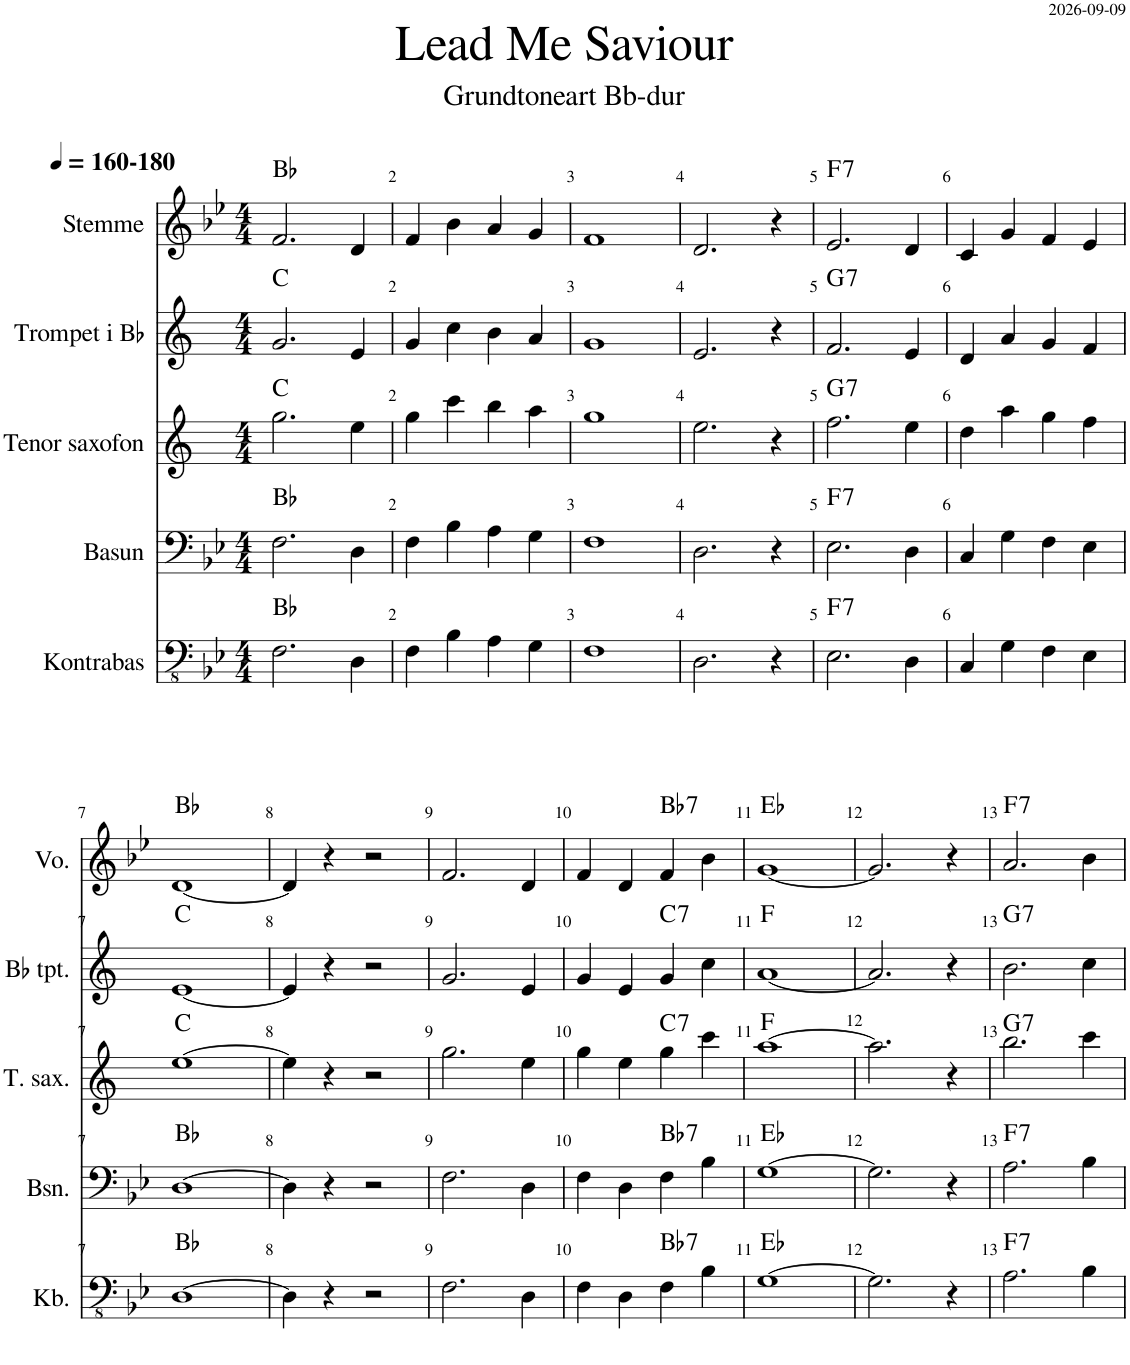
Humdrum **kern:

**kern	**harte	**kern	**harte	**kern	**harte	**kern	**harte	**kern	**harte
*part5	*part5	*part4	*part4	*part3	*part3	*part2	*part2	*part1	*part1
*staff5	*	*staff4	*	*staff3	*	*staff2	*	*staff1	*
*I"Kontrabas	*	*I"Basun	*	*I"Tenor saxofon	*	*I"Trompet i Bb	*	*I"Stemme	*
*I'Kb.	*	*I'Bsn.	*	*I'T. sax.	*	*	*	*	*
*clefFv4	*	*clefF4	*	*clefG2	*	*clefG2	*	*clefG2	*
*Trd7c12	*	*	*	*Trd8c14	*	*Trd1c2	*	*	*
*k[b-e-]	*	*k[b-e-]	*	*k[]	*	*k[]	*	*k[b-e-]	*
*M4/4	*	*M4/4	*	*M4/4	*	*M4/4	*	*M4/4	*
*MM160	*	*MM160	*	*MM160	*	*MM160	*	*MM160	*
=1	=1	=1	=1	=1	=1	=1	=1	=1	=1
!	!	!	!	!	!	!	!	!LO:TX:a:B:t=-180	!
2.FF\	Bb:maj	2.F\	Bb:maj	2.gg\	C:maj	2.g/	C:maj	2.f/	Bb:maj
4DD\	.	4D\	.	4ee\	.	4e/	.	4d/	.
=2	=2	=2	=2	=2	=2	=2	=2	=2	=2
4FF\	.	4F\	.	4gg\	.	4g/	.	4f/	.
4BB-\	.	4B-\	.	4ccc\	.	4cc\	.	4b-\	.
4AA\	.	4A\	.	4bb\	.	4b\	.	4a/	.
4GG\	.	4G\	.	4aa\	.	4a/	.	4g/	.
=3	=3	=3	=3	=3	=3	=3	=3	=3	=3
1FF	.	1F	.	1gg	.	1g	.	1f	.
=4	=4	=4	=4	=4	=4	=4	=4	=4	=4
2.DD\	.	2.D\	.	2.ee\	.	2.e/	.	2.d/	.
4r	.	4r	.	4r	.	4r	.	4r	.
=5	=5	=5	=5	=5	=5	=5	=5	=5	=5
!	!LO:H:kt=7	!	!LO:H:kt=7	!	!LO:H:kt=7	!	!LO:H:kt=7	!	!LO:H:kt=7
2.EE-\	F:7	2.E-\	F:7	2.ff\	G:7	2.f/	G:7	2.e-/	F:7
4DD\	.	4D\	.	4ee\	.	4e/	.	4d/	.
=6	=6	=6	=6	=6	=6	=6	=6	=6	=6
4CC/	.	4C/	.	4dd\	.	4d/	.	4c/	.
4GG\	.	4G\	.	4aa\	.	4a/	.	4g/	.
4FF\	.	4F\	.	4gg\	.	4g/	.	4f/	.
4EE-\	.	4E-\	.	4ff\	.	4f/	.	4e-/	.
!!LO:LB:g=z
=7	=7	=7	=7	=7	=7	=7	=7	=7	=7
[1DD	Bb:maj	[1D	Bb:maj	[1ee	C:maj	[1e	C:maj	[1d	Bb:maj
=8	=8	=8	=8	=8	=8	=8	=8	=8	=8
4DD\]	.	4D\]	.	4ee\]	.	4e/]	.	4d/]	.
4r	.	4r	.	4r	.	4r	.	4r	.
2r	.	2r	.	2r	.	2r	.	2r	.
=9	=9	=9	=9	=9	=9	=9	=9	=9	=9
2.FF\	.	2.F\	.	2.gg\	.	2.g/	.	2.f/	.
4DD\	.	4D\	.	4ee\	.	4e/	.	4d/	.
=10	=10	=10	=10	=10	=10	=10	=10	=10	=10
4FF\	.	4F\	.	4gg\	.	4g/	.	4f/	.
4DD\	.	4D\	.	4ee\	.	4e/	.	4d/	.
!	!LO:H:kt=7	!	!LO:H:kt=7	!	!LO:H:kt=7	!	!LO:H:kt=7	!	!LO:H:kt=7
4FF\	Bb:7	4F\	Bb:7	4gg\	C:7	4g/	C:7	4f/	Bb:7
4BB-\	.	4B-\	.	4ccc\	.	4cc\	.	4b-\	.
=11	=11	=11	=11	=11	=11	=11	=11	=11	=11
[1GG	Eb:maj	[1G	Eb:maj	[1aa	F:maj	[1a	F:maj	[1g	Eb:maj
=12	=12	=12	=12	=12	=12	=12	=12	=12	=12
2.GG\]	.	2.G\]	.	2.aa\]	.	2.a/]	.	2.g/]	.
4r	.	4r	.	4r	.	4r	.	4r	.
=13	=13	=13	=13	=13	=13	=13	=13	=13	=13
!	!LO:H:kt=7	!	!LO:H:kt=7	!	!LO:H:kt=7	!	!LO:H:kt=7	!	!LO:H:kt=7
2.AA\	F:7	2.A\	F:7	2.bb\	G:7	2.b\	G:7	2.a/	F:7
4BB-\	.	4B-\	.	4ccc\	.	4cc\	.	4b-\	.
=	=	=	=	=	=	=	=	=	=
*-	*-	*-	*-	*-	*-	*-	*-	*-	*-
